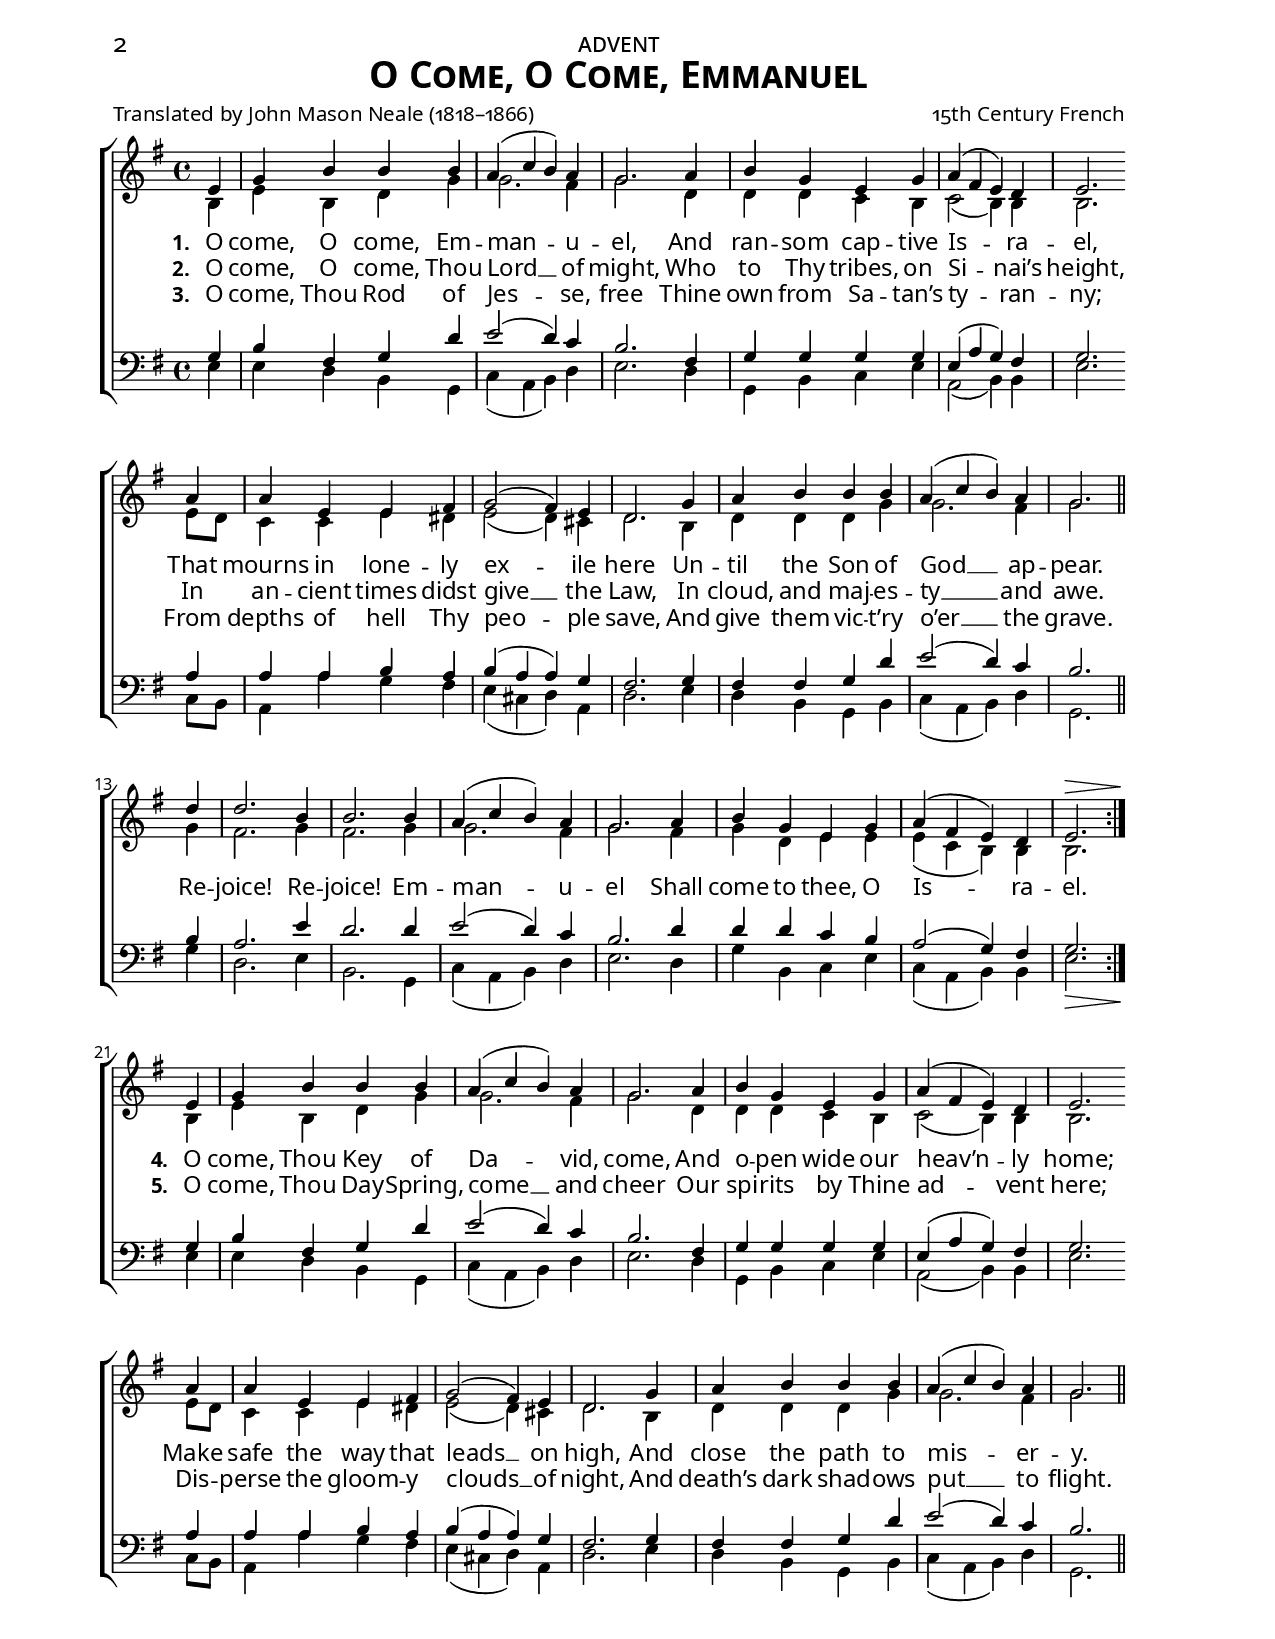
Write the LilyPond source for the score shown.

\version "2.14.2"
\include "util.ly"
\header {
  title = \markup{\override #'(font-name . "Garamond Premier Pro Semibold"){ \abs-fontsize #18 \smallCapsOldStyle"O Come, O Come, Emmanuel"}}
  poet = \markup\oldStyleNum"Translated by John Mason Neale (1818–1866)"
  composer = \markup\oldStyleNum"15th Century French"
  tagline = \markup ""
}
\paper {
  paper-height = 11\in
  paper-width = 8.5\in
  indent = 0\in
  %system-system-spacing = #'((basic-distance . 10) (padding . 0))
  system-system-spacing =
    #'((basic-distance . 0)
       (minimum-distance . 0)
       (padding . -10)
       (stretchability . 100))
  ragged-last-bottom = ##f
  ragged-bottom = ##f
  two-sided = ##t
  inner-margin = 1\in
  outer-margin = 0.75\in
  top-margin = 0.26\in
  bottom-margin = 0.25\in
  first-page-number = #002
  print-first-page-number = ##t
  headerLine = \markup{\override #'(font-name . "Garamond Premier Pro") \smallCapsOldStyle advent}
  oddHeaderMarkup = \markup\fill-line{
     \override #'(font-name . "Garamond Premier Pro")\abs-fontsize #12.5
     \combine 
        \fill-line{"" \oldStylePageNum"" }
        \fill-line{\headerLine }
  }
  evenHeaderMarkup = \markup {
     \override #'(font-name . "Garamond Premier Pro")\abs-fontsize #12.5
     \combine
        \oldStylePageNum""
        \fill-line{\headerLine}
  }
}
#(set-global-staff-size 18) \paper{ #(define fonts (make-pango-font-tree "Garamond Premier Pro" "Garamond Premier Pro" "Garamond Premier Pro" (/ 18 20))) }
global = {
  \key g \major
  \time 4/4
  \autoBeamOff
  \override DynamicLineSpanner #'staff-padding = #0.0
  \override DynamicLineSpanner #'Y-extent = #'(-1 . 1)
}

sopMusic = \relative c' {
  \repeat volta 2{
    \partial 4 e4 |
    g b b b |
    a( c b) a |
    g2. a4 |
    b g e g |
    
    a( fis e) d |
    e2. \bar""\break a4 |
    a e e fis |
    g2( fis4) e |
    
    d2. g4 |
    a b b b |
    a( c b) a |
    \partial 2. g2. \bar "||" \break
    
    \partial 4 d'4 |
    d2. b4 |
    b2. b4 |
    a( c b) a |
    g2. a4 |
    b g e g |
    a( fis e) d |
    \partial 2. <<e2. {s2^\> s8. s16\!}>> \break
  }
  
  
  
  \partial 4 e4 |
  g b b b |
  a( c b) a |
  g2. a4 |
  b g e g |
  
  a( fis e) d |
  e2. \bar""\break a4 |
  a e e fis |
  g2( fis4) e |
  
  d2. g4 |
  a b b b |
  a( c b) a |
  \partial 2. g2. \bar "||" \break
}
sopWords = \lyricmode {
  
}

altoMusic = \relative c' {
  b4 |
  e b d g |
  g2. fis4 |
  g2. d4 |
  d d c b |
  
  c2(  b4) b |
  b2. e8[ d] |
  c4 c e dis |
  e2( d4) cis |
  
  d2. b4 |
  d d d g |
  g2. fis4 |
  g2. |
  
  g4 |
  fis2. g4 |
  fis2. g4 |
  g2. fis4 |
  g2. fis4 |
  g d e e |
  e( c b) b |
  b2.
  
  
  
  
  b4 |
  e b d g |
  g2. fis4 |
  g2. d4 |
  d d c b |
  
  c2(  b4) b |
  b2. e8[ d] |
  c4 c e dis |
  e2( d4) cis |
  
  d2. b4 |
  d d d g |
  g2. fis4 |
  g2. |
}
altoWords = \lyricmode {
  \dropLyricsVII
  \set stanza = #"1. "
  O come, O come, Em -- man -- u -- el,  And ran -- som cap -- tive Is -- ra -- el,
  That mourns in lone -- ly ex -- ile here  Un -- til the Son of God __ ap -- pear.
  Re -- joice! Re -- joice! Em -- man -- u -- el Shall come to thee, O Is -- ra -- el.
  
  
  \set stanza = #"4. "
  O come, Thou Key of Da -- vid, come, And o -- pen wide our heav’n -- ly home;
  Make safe the way that leads __ on high, And close the path to mis -- er -- y.
}
altoWordsII = \lyricmode {
  \dropLyricsVII
%\markup\italic
  \set stanza = #"2. "
  O come, O come, Thou Lord __ of might, Who to Thy tribes, on Si -- nai’s height,
  In an -- cient times didst give __ the Law, In cloud, and maj -- es -- ty __ and awe.
  
  \repeat unfold 16 \skip1
  \set stanza = #"5. "
  O come, Thou Day -- Spring, come __ and cheer Our spi -- rits by Thine ad -- vent here;
  Dis -- perse the gloom -- y clouds __ of night, And death’s dark shad -- ows put __ to flight.
  
}
altoWordsIII = \lyricmode {
  \dropLyricsVII
  \set stanza = #"3. "
  O come, Thou Rod of Jes -- se, free Thine own from Sa -- tan’s ty -- ran -- ny;
  From depths of hell Thy peo -- ple save, And give them vic -- t’ry o’er __ the grave.
}
altoWordsIV = \lyricmode {
}
altoWordsV = \lyricmode {
}
altoWordsVI = \lyricmode {
  %\set stanza = #"6. "
}
tenorMusic = \relative c' {
  g4 |
  b fis g d' |
  e2( d4) c |
  b2. fis4 |
  g g g g |
  
  e( a g) fis |
  g2. a4 |
  a a b a |
  b( a a) g |
  
  fis2. g4 |
  fis fis g d' |
  e2( d4) c |
  b2. |
  
  b4 |
  a2. e'4 |
  d2. d4 |
  e2( d4) c |
  b2. d4 |
  d d c b |
  a2( g4) fis |
  <<g2. {s2_\> s8. s16\!}>>
  
  
  
  
  g4 |
  b fis g d' |
  e2( d4) c |
  b2. fis4 |
  g g g g |
  
  e( a g) fis |
  g2. a4 |
  a a b a |
  b( a a) g |
  
  fis2. g4 |
  fis fis g d' |
  e2( d4) c |
  b2. |
}
tenorWords = \lyricmode {

}

bassMusic = \relative c {
  e4 |
  e d b g |
  c( a b) d |
  e2. d4 |
  g, b c e |
  
  a,2( b4) b |
  e2. c8[ b] |
  a4 a' g fis |
  e( cis d) a |
  
  d2. e4 |
  d b g b |
  c( a b) d |
  g,2. |
  
  g'4 |
  d2. e4 |
  b2. g4 |
  c( a b) d |
  e2. d4 |
  g b, c e |
  c( a b) b |
  e2.
  
  
  
  
  e4 |
  e d b g |
  c( a b) d |
  e2. d4 |
  g, b c e |
  
  a,2( b4) b |
  e2. c8[ b] |
  a4 a' g fis |
  e( cis d) a |
  
  d2. e4 |
  d b g b |
  c( a b) d |
  g,2. |
}
bassWords = \lyricmode {

}

\score {
  <<
   \new ChoirStaff <<
%    \new Lyrics = sopranos \with { \override VerticalAxisGroup #'nonstaff-relatedstaff-spacing = #'((basic-distance . 1)) }
    \new Staff = women <<
      \new Voice = "sopranos" { \voiceOne << \global \sopMusic >> }
      \new Voice = "altos" { \voiceTwo << \global \altoMusic >> }
    >>
    \new Lyrics \with { alignAboveContext = #"women" \override VerticalAxisGroup #'nonstaff-relatedstaff-spacing = #'((basic-distance . 1))} \lyricsto "sopranos" \sopWords
    \new Lyrics = "altosVI"  \with { alignBelowContext = #"women" \override VerticalAxisGroup #'nonstaff-relatedstaff-spacing = #'((basic-distance . 1)) } \lyricsto "sopranos" \altoWordsVI
    \new Lyrics = "altosV"  \with { alignBelowContext = #"women" \override VerticalAxisGroup #'nonstaff-relatedstaff-spacing = #'((basic-distance . 1)) } \lyricsto "sopranos" \altoWordsV
    \new Lyrics = "altosIV"  \with { alignBelowContext = #"women" \override VerticalAxisGroup #'nonstaff-relatedstaff-spacing = #'((basic-distance . 1)) } \lyricsto "sopranos" \altoWordsIV
    \new Lyrics = "altosIII"  \with { alignBelowContext = #"women" \override VerticalAxisGroup #'nonstaff-relatedstaff-spacing = #'((basic-distance . 1)) } \lyricsto "sopranos" \altoWordsIII
    \new Lyrics = "altosII"  \with { alignBelowContext = #"women" \override VerticalAxisGroup #'nonstaff-relatedstaff-spacing = #'((basic-distance . 1)) } \lyricsto "sopranos" \altoWordsII
    \new Lyrics = "altos"  \with { alignBelowContext = #"women" \override VerticalAxisGroup #'nonstaff-relatedstaff-spacing = #'((basic-distance . 1)) } \lyricsto "sopranos" \altoWords
   \new Staff = men <<
      \clef bass
      \new Voice = "tenors" { \voiceOne << \global \tenorMusic >> }
      \new Voice = "basses" { \voiceTwo << \global \bassMusic >> }
    >>
    \new Lyrics \with { alignAboveContext = #"men" \override VerticalAxisGroup #'nonstaff-relatedstaff-spacing = #'((basic-distance . 1)) } \lyricsto "tenors" \tenorWords
    \new Lyrics \with { alignBelowContext = #"men" \override VerticalAxisGroup #'nonstaff-relatedstaff-spacing = #'((basic-distance . 1)) } \lyricsto "basses" \bassWords
  >>
%    \new PianoStaff << \new Staff { \new Voice { \pianoRH } } \new Staff { \clef "bass" \pianoLH } >>
  >>
  \midi {
    \tempo 4 = 90
    \set Staff.midiInstrument = "flute"
  }
  \layout {
  \context {
    \Lyrics
    \override LyricText #'font-size = #1.3
  }
    \context {
      \Score
      %\override SpacingSpanner #'base-shortest-duration = #(ly:make-moment 1 8)
      %\override SpacingSpanner #'common-shortest-duration = #(ly:make-moment 1 4)
    }
    \context {
      % Remove all empty staves
      % \Staff \RemoveEmptyStaves \override VerticalAxisGroup #'remove-first = ##t
    }
    \context {
      \Lyrics
      \override LyricText #'X-offset = #center-on-word
    }
  }
}

